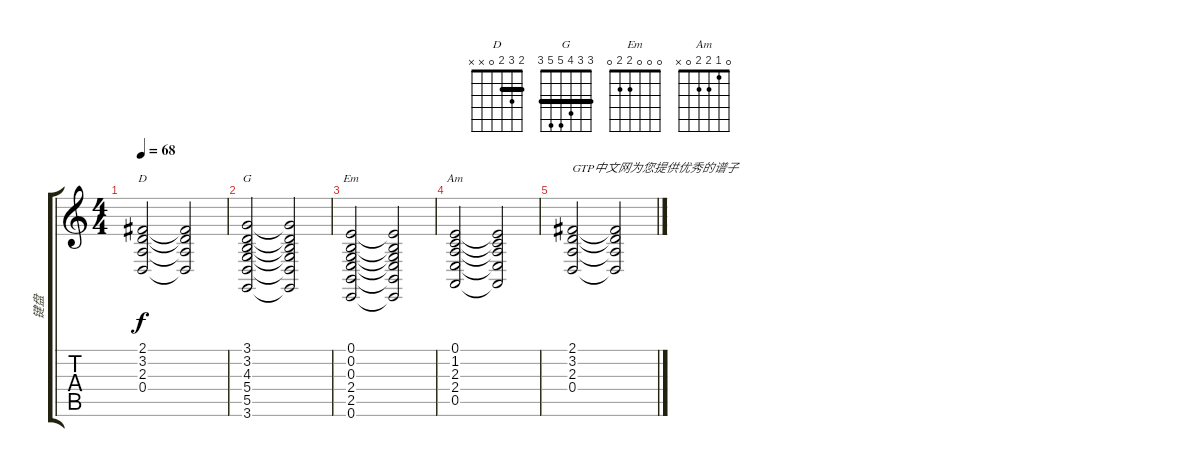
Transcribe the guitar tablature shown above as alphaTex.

\track ("键盘" "键盘") {instrument stringensemble1}
\staff {score tabs}
\tuning (E4 B3 G3 D3 A2 E2) {hide}
\chord ("D" 2 3 2 0 x x) {barre 2}
\chord ("G" 3 3 4 5 5 3) {barre 3}
\chord ("Em" 0 0 0 2 2 0)
\chord ("Am" 0 1 2 2 0 x)
\ts (4 4)
\tempo 68
\clef g2
\ks c
(2.1 3.2 2.3 0.4).2{ch "D" dy f} (2.1{t} 3.2{t} 2.3{t} 0.4{t}).2 |
(3.1 3.2 4.3 5.4 5.5 3.6).2{ch "G"} (3.1{t} 3.2{t} 4.3{t} 5.4{t} 5.5{t} 3.6{t}).2 |
(0.1 0.2 0.3 2.4 2.5 0.6).2{ch "Em"} (0.1{t} 0.2{t} 0.3{t} 2.4{t} 2.5{t} 0.6{t}).2 |
(0.1 1.2 2.3 2.4 0.5).2{ch "Am"} (0.1{t} 1.2{t} 2.3{t} 2.4{t} 0.5{t}).2 |
(2.1 3.2 2.3 0.4).2{txt "GTP中文网为您提供优秀的谱子"} (2.1{t} 3.2{t} 2.3{t} 0.4{t}).2
